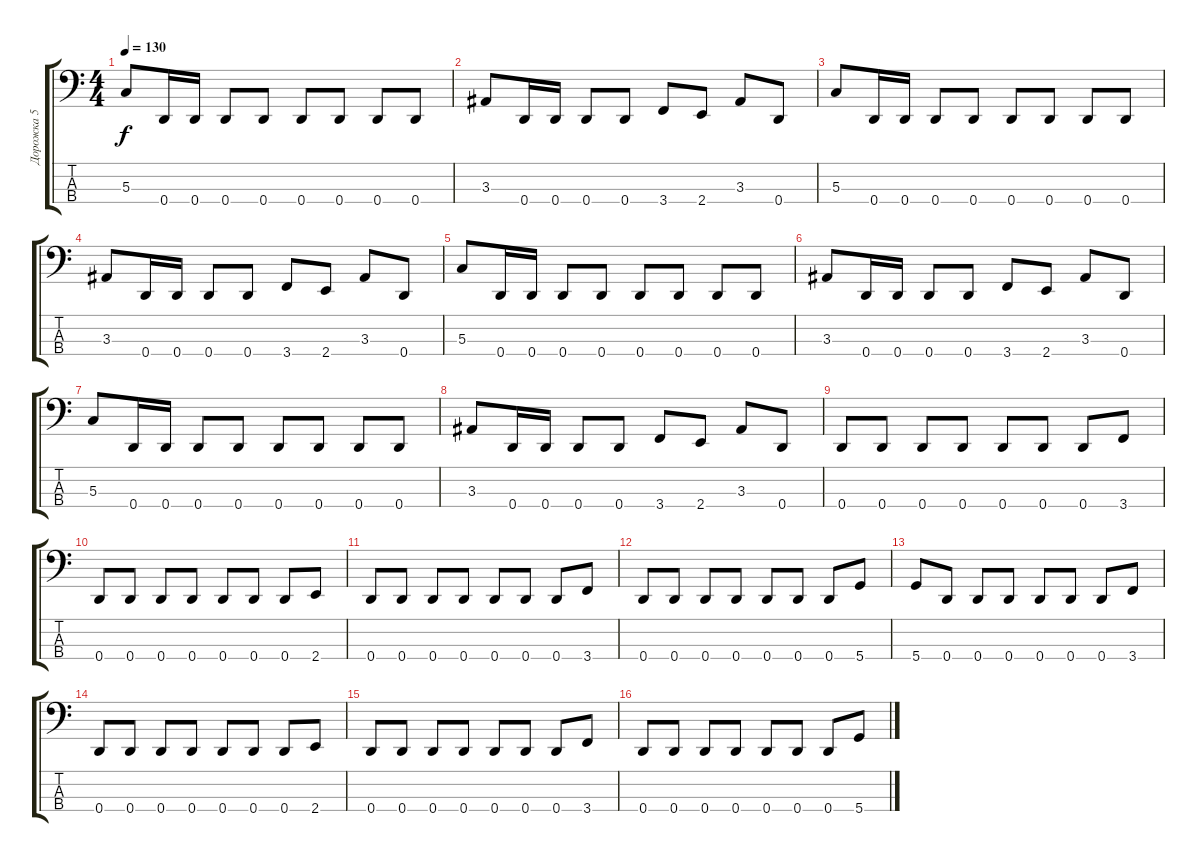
\track ("Дорожка 5" "Дорожка 5") {instrument electricbasspick}
\staff {score tabs}
\tuning (F2 C2 G1 D1) {hide}
\ts (4 4)
\tempo 130
\clef f4
\ks c
5.3.8{dy f} 0.4.16 0.4.16 0.4.8 0.4.8 0.4.8 0.4.8 0.4.8 0.4.8 |
3.3.8 0.4.16 0.4.16 0.4.8 0.4.8 3.4.8 2.4.8 3.3.8 0.4.8 |
5.3.8 0.4.16 0.4.16 0.4.8 0.4.8 0.4.8 0.4.8 0.4.8 0.4.8 |
3.3.8 0.4.16 0.4.16 0.4.8 0.4.8 3.4.8 2.4.8 3.3.8 0.4.8 |
5.3.8 0.4.16 0.4.16 0.4.8 0.4.8 0.4.8 0.4.8 0.4.8 0.4.8 |
3.3.8 0.4.16 0.4.16 0.4.8 0.4.8 3.4.8 2.4.8 3.3.8 0.4.8 |
5.3.8 0.4.16 0.4.16 0.4.8 0.4.8 0.4.8 0.4.8 0.4.8 0.4.8 |
3.3.8 0.4.16 0.4.16 0.4.8 0.4.8 3.4.8 2.4.8 3.3.8 0.4.8 |
0.4.8 0.4.8 0.4.8 0.4.8 0.4.8 0.4.8 0.4.8 3.4.8 |
0.4.8 0.4.8 0.4.8 0.4.8 0.4.8 0.4.8 0.4.8 2.4.8 |
0.4.8 0.4.8 0.4.8 0.4.8 0.4.8 0.4.8 0.4.8 3.4.8 |
0.4.8 0.4.8 0.4.8 0.4.8 0.4.8 0.4.8 0.4.8 5.4.8 |
5.4.8 0.4.8 0.4.8 0.4.8 0.4.8 0.4.8 0.4.8 3.4.8 |
0.4.8 0.4.8 0.4.8 0.4.8 0.4.8 0.4.8 0.4.8 2.4.8 |
0.4.8 0.4.8 0.4.8 0.4.8 0.4.8 0.4.8 0.4.8 3.4.8 |
0.4.8 0.4.8 0.4.8 0.4.8 0.4.8 0.4.8 0.4.8 5.4.8
